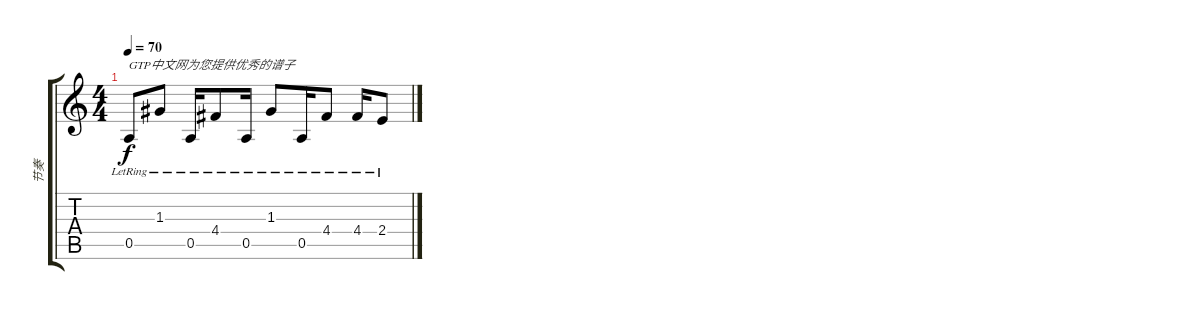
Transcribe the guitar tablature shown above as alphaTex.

\track ("节奏" "节奏") {instrument acousticguitarsteel}
\staff {score tabs}
\tuning (E4 B3 G3 D3 A2 E2) {hide}
\ts (4 4)
\tempo 70
\clef g2
\ks c
0.5{lr}.8{txt "GTP中文网为您提供优秀的谱子" dy f volume 3} 1.3{lr}.8 0.5{lr}.16{volume 2} 4.4{lr}.8 0.5{lr}.16 1.3{lr}.8{volume 1} 0.5{lr}.16 4.4{lr}.8{volume 0} 4.4{lr}.16{volume 0} 2.4{lr}.8
